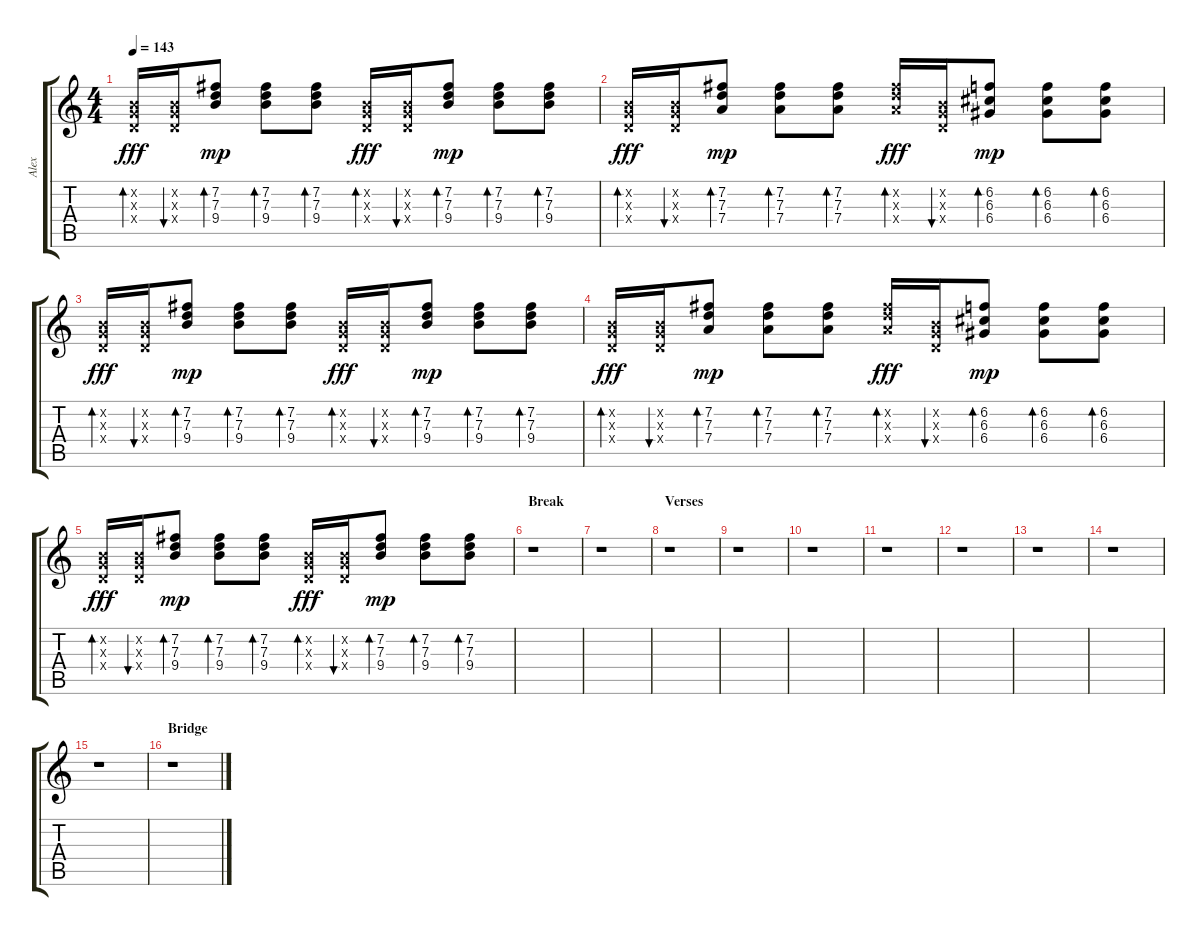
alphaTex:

\track ("Alex" "Alex") {instrument distortionguitar}
\staff {score tabs}
\tuning (E4 B3 G3 D3 A2 E2) {hide}
\ts (4 4)
\tempo 143
\clef g2
\ks c
(0.2{x} 0.3{x} 0.4{x}).16{bd 30 dy fff} (0.2{x} 0.3{x} 0.4{x}).16{bu 30} (7.2 7.3 9.4).8{bd 30 dy mp} (7.2 7.3 9.4).8{bd 30} (7.2 7.3 9.4).8{bd 30} (0.2{x} 0.3{x} 0.4{x}).16{bd 30 dy fff} (0.2{x} 0.3{x} 0.4{x}).16{bu 30} (7.2 7.3 9.4).8{bd 30 dy mp} (7.2 7.3 9.4).8{bd 30} (7.2 7.3 9.4).8{bd 30} |
(0.2{x} 0.3{x} 0.4{x}).16{bd 30 dy fff} (0.2{x} 0.3{x} 0.4{x}).16{bu 30} (7.2 7.3 7.4).8{bd 30 dy mp} (7.2 7.3 7.4).8{bd 30} (7.2 7.3 7.4).8{bd 30} (7.2{x} 7.3{x} 7.4{x}).16{bd 30 dy fff} (0.2{x} 0.3{x} 0.4{x}).16{bu 30} (6.2 6.3 6.4).8{bd 30 dy mp} (6.2 6.3 6.4).8{bd 30} (6.2 6.3 6.4).8{bd 30} |
(0.2{x} 0.3{x} 0.4{x}).16{bd 30 dy fff} (0.2{x} 0.3{x} 0.4{x}).16{bu 30} (7.2 7.3 9.4).8{bd 30 dy mp} (7.2 7.3 9.4).8{bd 30} (7.2 7.3 9.4).8{bd 30} (0.2{x} 0.3{x} 0.4{x}).16{bd 30 dy fff} (0.2{x} 0.3{x} 0.4{x}).16{bu 30} (7.2 7.3 9.4).8{bd 30 dy mp} (7.2 7.3 9.4).8{bd 30} (7.2 7.3 9.4).8{bd 30} |
(0.2{x} 0.3{x} 0.4{x}).16{bd 30 dy fff} (0.2{x} 0.3{x} 0.4{x}).16{bu 30} (7.2 7.3 7.4).8{bd 30 dy mp} (7.2 7.3 7.4).8{bd 30} (7.2 7.3 7.4).8{bd 30} (7.2{x} 7.3{x} 7.4{x}).16{bd 30 dy fff} (0.2{x} 0.3{x} 0.4{x}).16{bu 30} (6.2 6.3 6.4).8{bd 30 dy mp} (6.2 6.3 6.4).8{bd 30} (6.2 6.3 6.4).8{bd 30} |
(0.2{x} 0.3{x} 0.4{x}).16{bd 30 dy fff} (0.2{x} 0.3{x} 0.4{x}).16{bu 30} (7.2 7.3 9.4).8{bd 30 dy mp} (7.2 7.3 9.4).8{bd 30} (7.2 7.3 9.4).8{bd 30} (0.2{x} 0.3{x} 0.4{x}).16{bd 30 dy fff} (0.2{x} 0.3{x} 0.4{x}).16{bu 30} (7.2 7.3 9.4).8{bd 30 dy mp} (7.2 7.3 9.4).8{bd 30} (7.2 7.3 9.4).8{bd 30} |
\section ("" "Break")
r.1 |
r.1 |
\section ("" "Verses")
r.1 |
r.1 |
r.1 |
r.1 |
r.1 |
r.1 |
r.1 |
r.1 |
\section ("" "Bridge")
r.1
